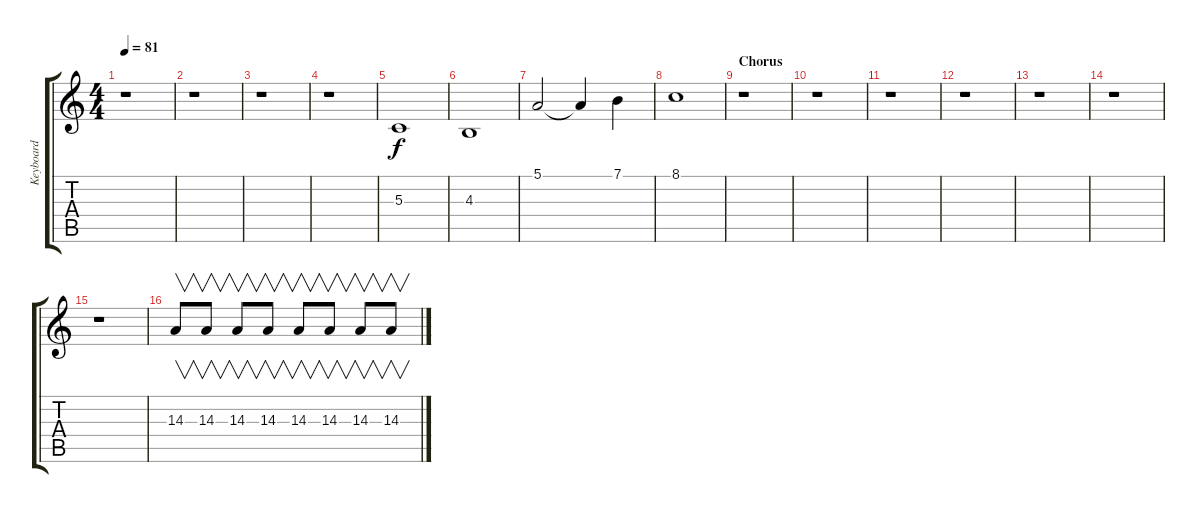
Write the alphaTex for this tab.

\track ("Keyboard" "Keyboard") {instrument synthstrings1}
\staff {score tabs}
\tuning (E4 B3 G3 D3 A2 E2) {hide}
\ts (4 4)
\tempo 81
\clef g2
\ks c
r.1{dy f} |
r.1 |
r.1 |
r.1 |
5.3.1 |
4.3.1 |
5.1.2 5.1{t}.4 7.1.4 |
8.1.1 |
\section ("" "Chorus ")
r.1 |
r.1 |
r.1 |
r.1 |
r.1 |
r.1 |
r.1 |
14.3.8{v volume 4 balance 0 instrument guitarharmonics} 14.3.8{v volume 5 balance 16 instrument guitarharmonics} 14.3.8{v volume 8 balance 0} 14.3.8{v volume 10 balance 16} 14.3.8{v balance 0} 14.3.8{v balance 16} 14.3.8{v balance 0} 14.3.8{v balance 16}
